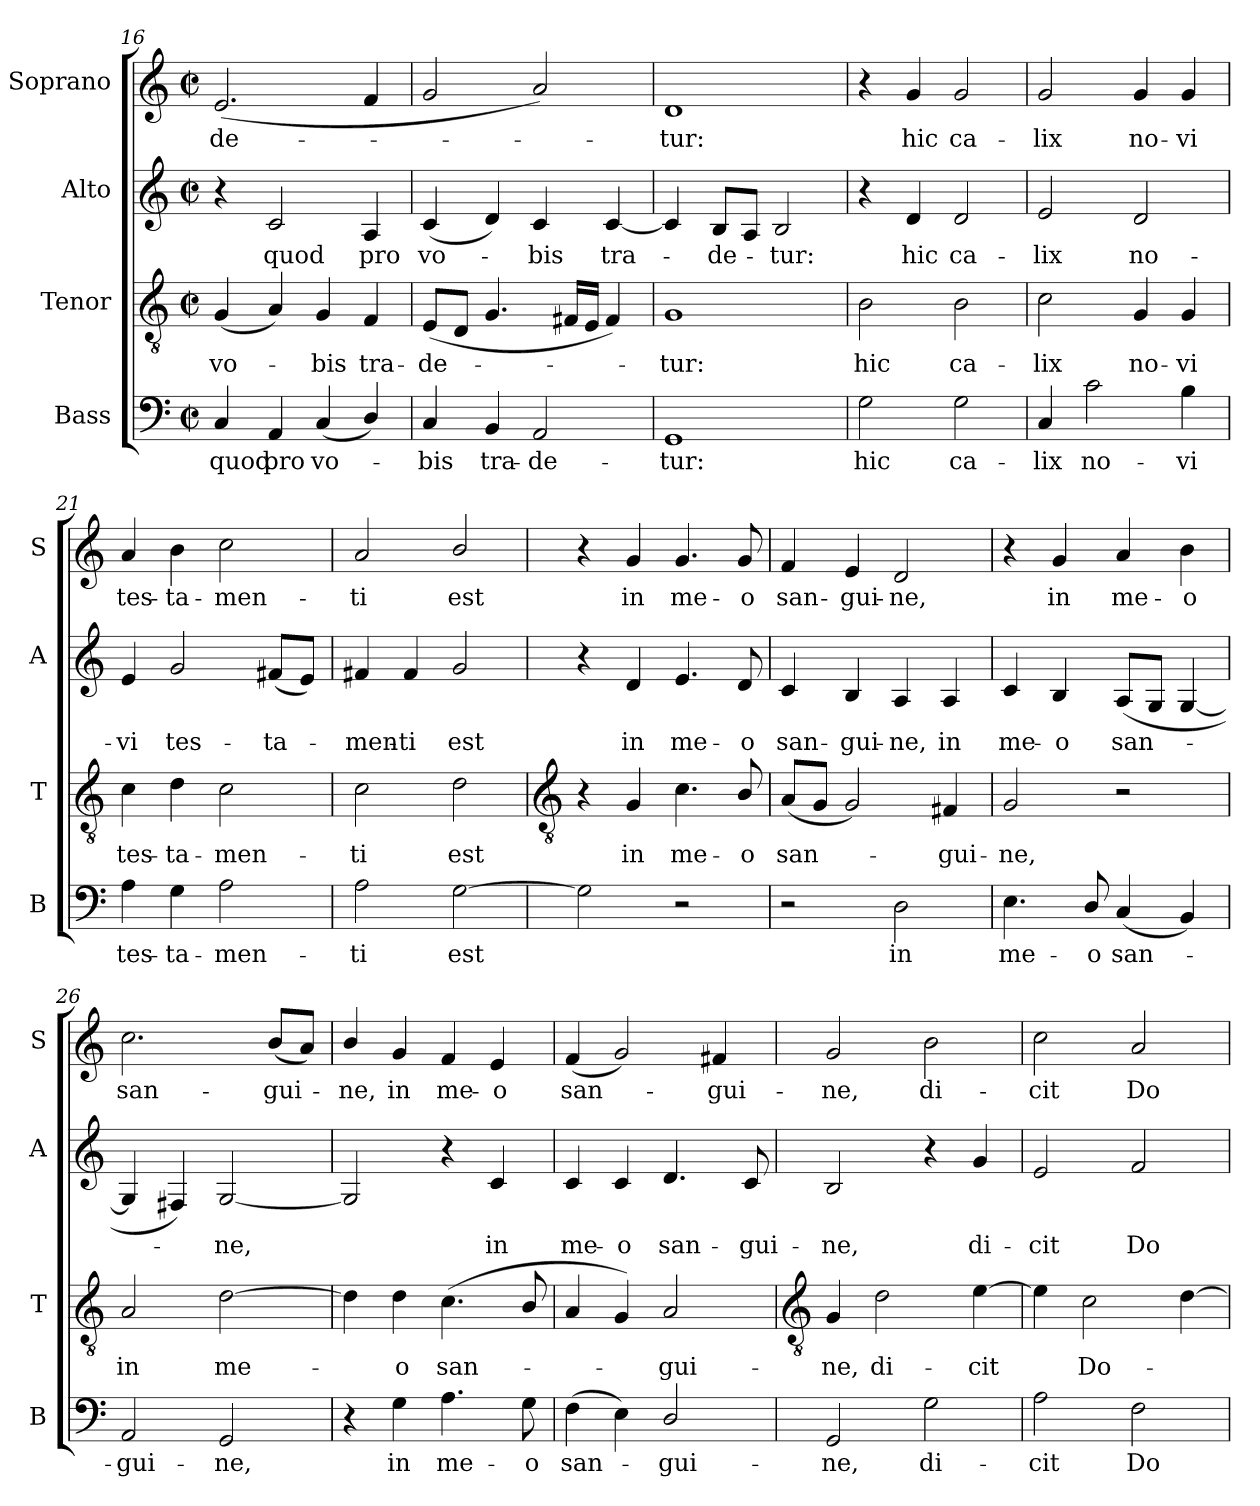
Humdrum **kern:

**kern	**text	**kern	**text	**kern	**text	**kern	**text
*part4	*part4	*part3	*part3	*part2	*part2	*part1	*part1
*staff4	*staff4	*staff3	*staff3	*staff2	*staff2	*staff1	*staff1
*I"Bass	*	*I"Tenor	*	*I"Alto	*	*I"Soprano	*
*I'B	*	*I'T	*	*I'A	*	*I'S	*
*clefF4	*	*clefGv2	*	*clefG2	*	*clefG2	*
*k[]	*	*k[]	*	*k[]	*	*k[]	*
*C:	*	*C:	*	*C:	*	*C:	*
*M2/2	*	*M2/2	*	*M2/2	*	*M2/2	*
*met(c|)	*	*met(c|)	*	*met(c|)	*	*met(c|)	*
=16	=16	=16	=16	=16	=16	=16	=16
!	!LO:LY:b	!	!LO:LY:b	!	!	!	!LO:LY:b
4C	quod	(<4G	vo-	4r	.	(<2.e	-de-
!	!LO:LY:b	!	!	!	!LO:LY:b	!	!
4AA	pro	4A)	.	2c	quod	.	.
!	!LO:LY:b	!	!LO:LY:b	!	!	!	!
(<4C	vo-	4G	bis	.	.	.	.
!	!	!	!LO:LY:b	!	!LO:LY:b	!	!
4D/)	.	4F	tra-	4A	pro	4f	.
=17	=17	=17	=17	=17	=17	=17	=17
!	!LO:LY:b	!	!LO:LY:b	!	!LO:LY:b	!	!
4C	bis	(<8EL	-de-	(<4c	vo-	2g	.
.	.	8DJ	.	.	.	.	.
!	!LO:LY:b	!	!	!	!	!	!
4BB	tra-	4.G	.	4d)	.	.	.
!	!LO:LY:b	!	!	!	!LO:LY:b	!	!
2AA	-de-	.	.	4c	bis	2a)	.
.	.	16F#XLL	.	.	.	.	.
.	.	16EJJ	.	.	.	.	.
!	!	!	!	!	!LO:LY:b	!	!
.	.	4F#)	.	[4c	tra-	.	.
=18	=18	=18	=18	=18	=18	=18	=18
!	!LO:LY:b	!	!LO:LY:b	!	!	!	!LO:LY:b
1GG	-tur:	1G	tur:	4c]	.	1d	tur:
!	!	!	!	!	!LO:LY:b	!	!
.	.	.	.	8BL	de-	.	.
.	.	.	.	8AJ	.	.	.
!	!	!	!	!	!LO:LY:b	!	!
.	.	.	.	2B	tur:	.	.
=19	=19	=19	=19	=19	=19	=19	=19
!	!LO:LY:b	!	!LO:LY:b	!	!	!	!
2G	hic	2B	hic	4r	.	4r	.
!	!	!	!	!	!LO:LY:b	!	!LO:LY:b
.	.	.	.	4d	hic	4g	hic
!	!LO:LY:b	!	!LO:LY:b	!	!LO:LY:b	!	!LO:LY:b
2G	ca-	2B	ca-	2d	ca-	2g	ca-
=20	=20	=20	=20	=20	=20	=20	=20
!	!LO:LY:b	!	!LO:LY:b	!	!LO:LY:b	!	!LO:LY:b
4C	-lix	2c	-lix	2e	-lix	2g	-lix
!	!LO:LY:b	!	!	!	!	!	!
2c	no-	.	.	.	.	.	.
!	!	!	!LO:LY:b	!	!LO:LY:b	!	!LO:LY:b
.	.	4G	no-	2d	no-	4g	no-
!	!LO:LY:b	!	!LO:LY:b	!	!	!	!LO:LY:b
4B	-vi	4G	-vi	.	.	4g	-vi
=21	=21	=21	=21	=21	=21	=21	=21
!	!LO:LY:b	!	!LO:LY:b	!	!LO:LY:b	!	!LO:LY:b
4A	tes-	4c	tes-	4e	-vi	4a	tes-
!	!LO:LY:b	!	!LO:LY:b	!	!LO:LY:b	!	!LO:LY:b
4G	-ta-	4d	-ta-	2g	tes-	4b	-ta-
!	!LO:LY:b	!	!LO:LY:b	!	!	!	!LO:LY:b
2A	-men-	2c	-men-	.	.	2cc	-men-
!	!	!	!	!	!LO:LY:b	!	!
.	.	.	.	(<8f#XL	-ta-	.	.
.	.	.	.	8eJ)	.	.	.
=22	=22	=22	=22	=22	=22	=22	=22
!	!LO:LY:b	!	!LO:LY:b	!	!LO:LY:b	!	!LO:LY:b
2A	-ti	2c	-ti	4f#X	men-	2a	-ti
!	!	!	!	!	!LO:LY:b	!	!
.	.	.	.	4f#	-ti	.	.
!	!LO:LY:b	!	!LO:LY:b	!	!LO:LY:b	!	!LO:LY:b
[2G	est	2d	est	2g	est	2b/	est
!!LO:LB:g=z
=23	=23	=23	=23	=23	=23	=23	=23
*	*	*clefGv2	*	*	*	*	*
2G]	.	4r	.	4r	.	4r	.
!	!	!	!LO:LY:b	!	!LO:LY:b	!	!LO:LY:b
.	.	4G	in	4d	in	4g	in
!	!	!	!LO:LY:b	!	!LO:LY:b	!	!LO:LY:b
2r	.	4.c	me-	4.e	me-	4.g	me-
!	!	!	!LO:LY:b	!	!LO:LY:b	!	!LO:LY:b
.	.	8B/	-o	8d	-o	8g	-o
=24	=24	=24	=24	=24	=24	=24	=24
!	!	!	!LO:LY:b	!	!LO:LY:b	!	!LO:LY:b
2r	.	(<8AL	san-	4c	san-	4f	san-
.	.	8GJ	.	.	.	.	.
!	!	!	!	!	!LO:LY:b	!	!LO:LY:b
.	.	2G)	.	4B	-gui-	4e	-gui-
!	!LO:LY:b	!	!	!	!LO:LY:b	!	!LO:LY:b
2D	in	.	.	4A	-ne,	2d	-ne,
!	!	!	!LO:LY:b	!	!LO:LY:b	!	!
.	.	4F#X	gui-	4A	in	.	.
=25	=25	=25	=25	=25	=25	=25	=25
!	!LO:LY:b	!	!LO:LY:b	!	!LO:LY:b	!	!
4.E	me-	2G	-ne,	4c	me-	4r	.
!	!	!	!	!	!LO:LY:b	!	!LO:LY:b
.	.	.	.	4B	-o	4g	in
!	!LO:LY:b	!	!	!	!	!	!
8D/	-o	.	.	.	.	.	.
!	!LO:LY:b	!	!	!	!LO:LY:b	!	!LO:LY:b
(<4C	san-	2r	.	(<8AL	san-	4a	me-
.	.	.	.	8GJ	.	.	.
!	!	!	!	!	!	!	!LO:LY:b
4BB)	.	.	.	[4G	.	4b	-o
=26	=26	=26	=26	=26	=26	=26	=26
!	!LO:LY:b	!	!LO:LY:b	!	!	!	!LO:LY:b
2AA	gui-	2A	in	4G]	.	2.cc	san-
.	.	.	.	4F#X)	.	.	.
!	!LO:LY:b	!	!LO:LY:b	!	!LO:LY:b	!	!
2GG	-ne,	[2d	me-	[2G	ne,	.	.
!	!	!	!	!	!	!	!LO:LY:b
.	.	.	.	.	.	(<8bL	-gui-
.	.	.	.	.	.	8aJ)	.
=27	=27	=27	=27	=27	=27	=27	=27
!	!	!	!	!	!	!	!LO:LY:b
4r	.	4d]	.	2G]	.	4b/	ne,
!	!LO:LY:b	!	!LO:LY:b	!	!	!	!LO:LY:b
4G	in	4d	o	.	.	4g	in
!	!LO:LY:b	!	!LO:LY:b	!	!	!	!LO:LY:b
4.A	me-	(<4.c	san-	4r	.	4f	me-
!	!	!	!	!	!LO:LY:b	!	!LO:LY:b
.	.	.	.	4c	in	4e	-o
!	!LO:LY:b	!	!	!	!	!	!
8G	-o	8B/	.	.	.	.	.
=28	=28	=28	=28	=28	=28	=28	=28
!	!LO:LY:b	!	!	!	!LO:LY:b	!	!LO:LY:b
(>4F	san-	4A	.	4c	me-	(<4f	san-
!	!	!	!	!	!LO:LY:b	!	!
4E)	.	4G)	.	4c	-o	2g)	.
!	!LO:LY:b	!	!LO:LY:b	!	!LO:LY:b	!	!
2D/	gui-	2A	gui-	4.d	san-	.	.
!	!	!	!	!	!	!	!LO:LY:b
.	.	.	.	.	.	4f#X	gui-
!	!	!	!	!	!LO:LY:b	!	!
.	.	.	.	8c	-gui-	.	.
!!LO:LB:g=z
=29	=29	=29	=29	=29	=29	=29	=29
*	*	*clefGv2	*	*	*	*	*
!	!LO:LY:b	!	!LO:LY:b	!	!LO:LY:b	!	!LO:LY:b
2GG	-ne,	4G	-ne,	2B	-ne,	2g	-ne,
!	!	!	!LO:LY:b	!	!	!	!
.	.	2d	di-	.	.	.	.
!	!LO:LY:b	!	!	!	!	!	!LO:LY:b
2G	di-	.	.	4r	.	2b	di-
!	!	!	!LO:LY:b	!	!LO:LY:b	!	!
.	.	[4e	-cit	4g	di-	.	.
=30	=30	=30	=30	=30	=30	=30	=30
!	!LO:LY:b	!	!	!	!LO:LY:b	!	!LO:LY:b
2A	-cit	4e]	.	2e	-cit	2cc	-cit
!	!	!	!LO:LY:b	!	!	!	!
.	.	2c	Do-	.	.	.	.
!	!LO:LY:b	!	!	!	!LO:LY:b	!	!LO:LY:b
2F	Do-	.	.	2f	Do-	2a	Do-
.	.	[4d	.	.	.	.	.
=	=	=	=	=	=	=	=
*-	*-	*-	*-	*-	*-	*-	*-
